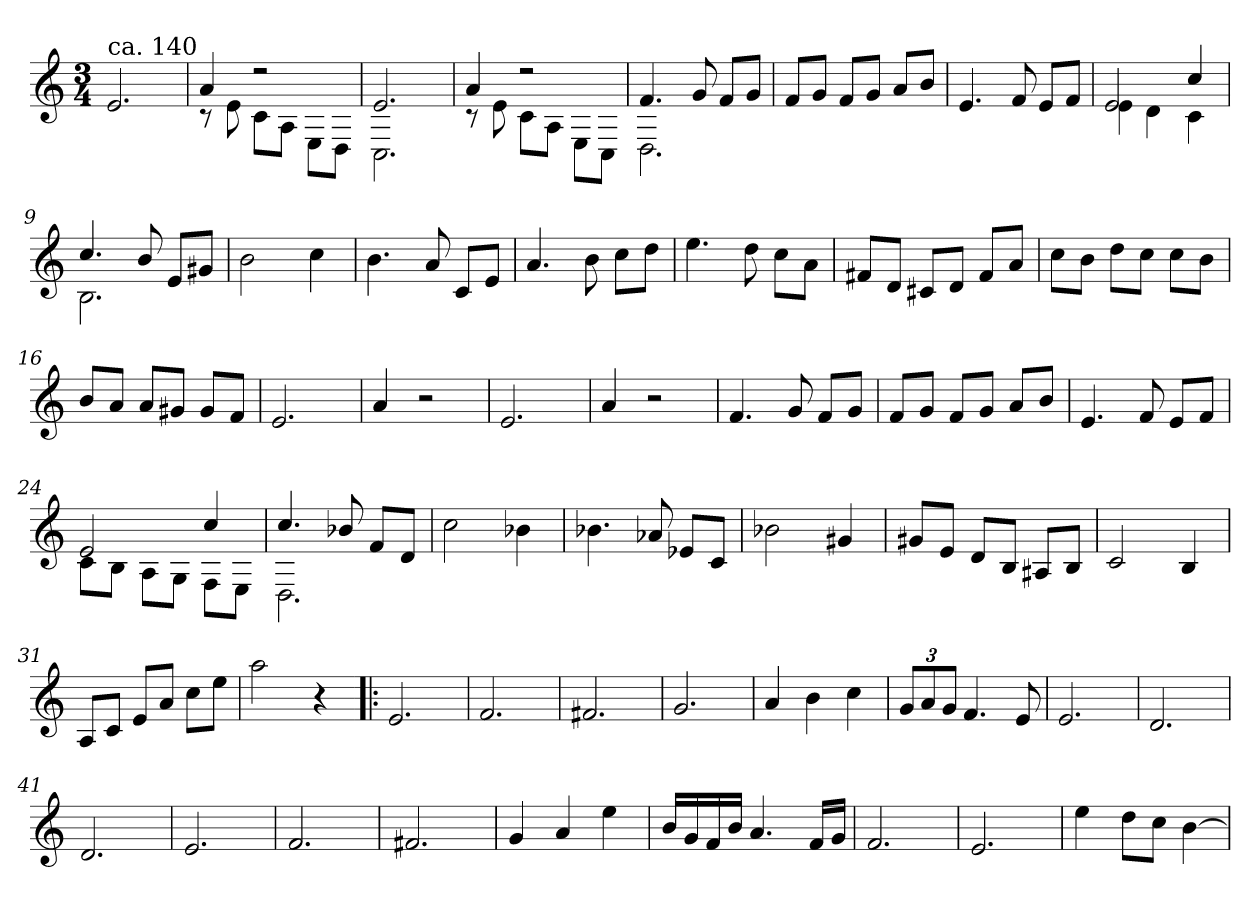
**kern
*part1
*staff1
*clefG2
*k[]
*C:
*M3/4
=1
!LO:TX:a:t=ca. 140
2.e/
=2
*^
4a/	8rc
.	8e\
2rdd	8c\L
.	8A\J
.	8E\L
.	8D\J
=3	=3
2.e/	2.C\
=4	=4
4a/	8rc
.	8e\
2rdd	8c\L
.	8A\J
.	8E\L
.	8C\J
=5	=5
4.f/	2.D\
8g/	.
8f/L	.
8g/J	.
*v	*v
!!LO:LB:g=z
=6
8f/L
8g/J
8f/L
8g/J
8a/L
8b/J
=7
4.e/
8f/
8e/L
8f/J
=8
*^
2e/	4e\
.	4d\
4cc/	4c\
=9	=9
4.cc/	2.B\
8b/	.
8e/L	.
8g#X/J	.
*v	*v
=10
2b\
4cc\
!!LO:LB:g=z
=11
4.b\
8a/
8c/L
8e/J
=12
4.a/
8b\
8cc\L
8dd\J
=13
4.ee\
8dd\
8cc\L
8a\J
=14
8f#X/L
8d/J
8c#X/L
8d/J
8f#/L
8a/J
=15
8cc\L
8b\J
8dd\L
8cc\J
8cc\L
8b\J
!!LO:LB:g=z
=16
8b/L
8a/J
8a/L
8g#X/J
8g#/L
8f/J
=17
2.e/
=18
4a/
2r
=19
2.e/
=20
4a/
2r
=21
4.f/
8g/
8f/L
8g/J
!!LO:LB:g=z
=22
8f/L
8g/J
8f/L
8g/J
8a/L
8b/J
=23
4.e/
8f/
8e/L
8f/J
=24
*^
2e/	8c\L
.	8B\J
.	8A\L
.	8G\J
4cc/	8F\L
.	8E\J
=25	=25
4.cc/	2.D\
8b-X/	.
8f/L	.
8d/J	.
*v	*v
=26
2cc\
4b-X\
!!LO:LB:g=z
=27
4.b-X\
8a-X/
8e-X/L
8c/J
=28
2b-X\
4g#X/
=29
8g#X/L
8e/J
8d/L
8B/J
8A#X/L
8B/J
=30
2c/
4B/
=31
8A/L
8c/J
8e/L
8a/J
8cc\L
8ee\J
=32
2aa\
4r
!!LO:LB:g=z
=33!|:
2.e/
=34
2.f/
=35
2.f#X/
=36
2.g/
=37
4a/
4b\
4cc\
=38
12g/L
12a/
12g/J
4.f/
8e/
!!LO:LB:g=z
=39
2.e/
=40
2.d/
=41
2.d/
=42
2.e/
=43
2.f/
=44
2.f#X/
!!LO:LB:g=z
=45
4g/
4a/
4ee\
=46
16b/LL
16g/
16f/
16b/JJ
4.a/
16f/LL
16g/JJ
=47
2.f/
=48
2.e/
=49
4ee\
8dd\L
8cc\J
[4b\
=
*-
